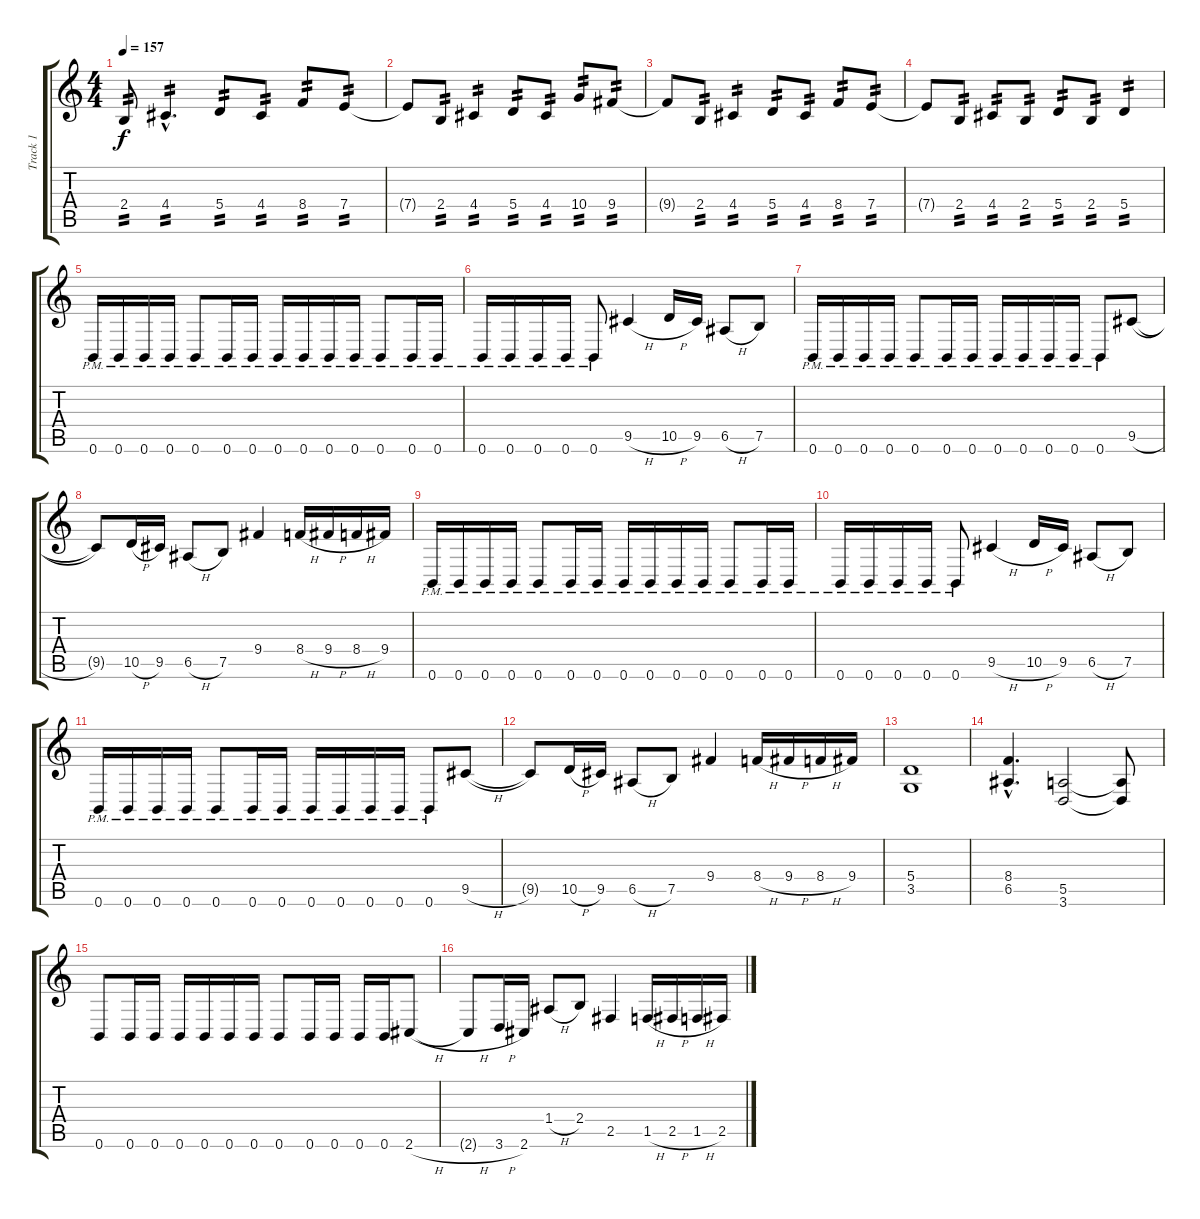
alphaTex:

\track ("Track 1" "Track 1") {instrument overdrivenguitar}
\staff {score tabs}
\tuning (B3 Gb3 D3 A2 E2 B1) {hide}
\ts (4 4)
\tempo 157
\clef g2
\ks c
2.4.8{tp 2 dy f} 4.4{hac}.4{d tp 2} 5.4.8{tp 2} 4.4.8{tp 2} 8.4.8{tp 2} 7.4.8{tp 2} |
7.4{t}.8 2.4.8{tp 2} 4.4.4{tp 2} 5.4.8{tp 2} 4.4.8{tp 2} 10.4.8{tp 2} 9.4.8{tp 2} |
9.4{t}.8 2.4.8{tp 2} 4.4.4{tp 2} 5.4.8{tp 2} 4.4.8{tp 2} 8.4.8{tp 2} 7.4.8{tp 2} |
7.4{t}.8 2.4.8{tp 2} 4.4.8{tp 2} 2.4.8{tp 2} 5.4.8{tp 2} 2.4.8{tp 2} 5.4.4{tp 2} |
0.6{pm}.16 0.6{pm}.16 0.6{pm}.16 0.6{pm}.16 0.6{pm}.8 0.6{pm}.16 0.6{pm}.16 0.6{pm}.16 0.6{pm}.16 0.6{pm}.16 0.6{pm}.16 0.6{pm}.8 0.6{pm}.16 0.6{pm}.16 |
0.6{pm}.16 0.6{pm}.16 0.6{pm}.16 0.6{pm}.16 0.6{pm}.8 9.5{h}.4 10.5{h}.16 9.5.16 6.5{h}.8 7.5.8 |
0.6{pm}.16 0.6{pm}.16 0.6{pm}.16 0.6{pm}.16 0.6{pm}.8 0.6{pm}.16 0.6{pm}.16 0.6{pm}.16 0.6{pm}.16 0.6{pm}.16 0.6{pm}.16 0.6{pm}.8 9.5{h}.8 |
9.5{t}.8 10.5{h}.16 9.5.16 6.5{h}.8 7.5.8 9.4.4 8.4{h}.16 9.4{h}.16 8.4{h}.16 9.4.16 |
0.6{pm}.16 0.6{pm}.16 0.6{pm}.16 0.6{pm}.16 0.6{pm}.8 0.6{pm}.16 0.6{pm}.16 0.6{pm}.16 0.6{pm}.16 0.6{pm}.16 0.6{pm}.16 0.6{pm}.8 0.6{pm}.16 0.6{pm}.16 |
0.6{pm}.16 0.6{pm}.16 0.6{pm}.16 0.6{pm}.16 0.6{pm}.8 9.5{h}.4 10.5{h}.16 9.5.16 6.5{h}.8 7.5.8 |
0.6{pm}.16 0.6{pm}.16 0.6{pm}.16 0.6{pm}.16 0.6{pm}.8 0.6{pm}.16 0.6{pm}.16 0.6{pm}.16 0.6{pm}.16 0.6{pm}.16 0.6{pm}.16 0.6{pm}.8 9.5{h}.8 |
9.5{t}.8 10.5{h}.16 9.5.16 6.5{h}.8 7.5.8 9.4.4 8.4{h}.16 9.4{h}.16 8.4{h}.16 9.4.16 |
(5.4 3.5).1 |
(8.4{hac} 6.5{hac}).4{d} (5.5 3.6).2 (5.5{t} 3.6{t}).8 |
0.6.8 0.6.16 0.6.16 0.6.16 0.6.16 0.6.16 0.6.16 0.6.8 0.6.16 0.6.16 0.6.16 0.6.16 2.6{h}.8 |
2.6{h t}.8 3.6{h}.16 2.6.16 1.4{h}.8 2.4.8 2.5.4 1.5{h}.16 2.5{h}.16 1.5{h}.16 2.5.16
